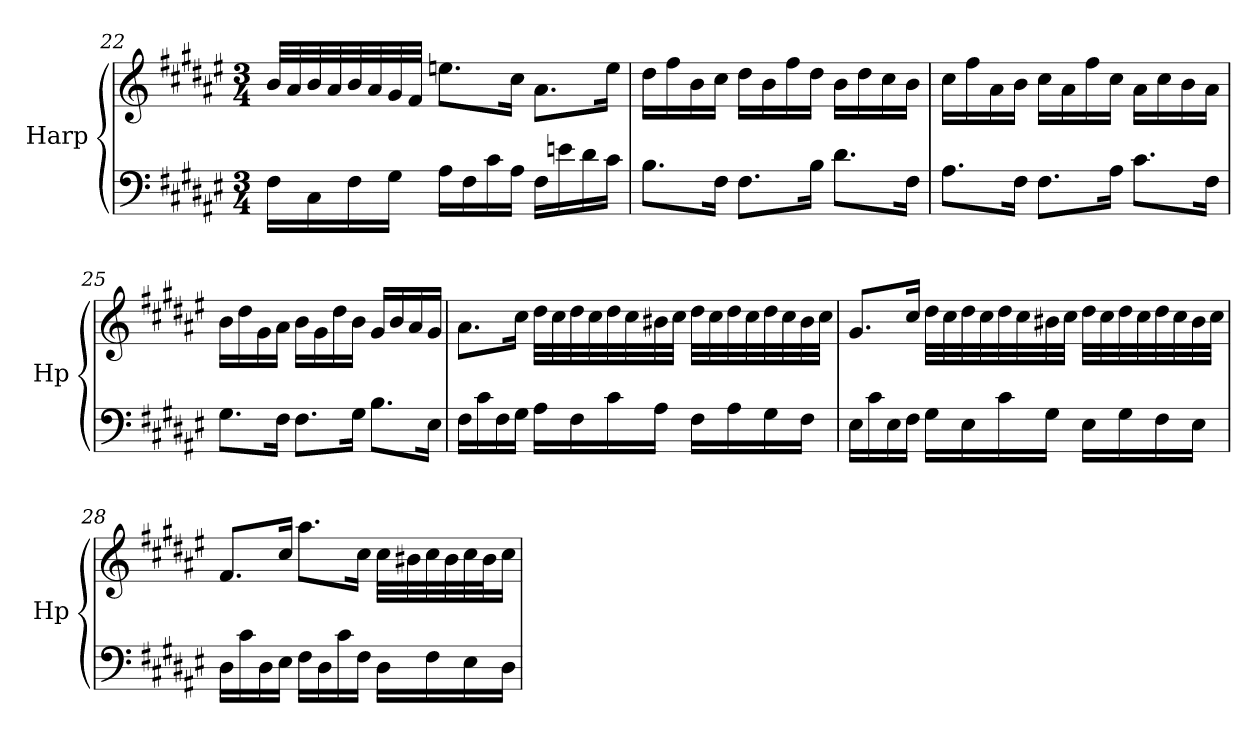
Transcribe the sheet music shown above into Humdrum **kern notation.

**kern	**kern
*part1	*part1
*staff2	*staff1
*I"Harp	*
*I'Hp	*
*clefF4	*clefG2
*k[f#c#g#d#a#e#]	*k[f#c#g#d#a#e#]
*M3/4	*M3/4
=22	=22
16F#\LL	32b/LLL
.	32a#/
16C#\	32b/
.	32a#/
16F#\	32b/
.	32a#/
16G#\JJ	32g#/
.	32f#/JJJ
16A#\LL	8.een\L
16F#\	.
16c#\	.
16A#\JJ	16cc#\Jk
16F#\LL	8.a#\L
16en\	.
16d#\	.
16c#\JJ	16ee\Jk
!!LO:LB:g=z
=23	=23
8.B\L	16dd#\LL
.	16ff#\
.	16b\
16F#\Jk	16cc#\JJ
8.F#\L	16dd#\LL
.	16b\
.	16ff#\
16B\Jk	16dd#\JJ
8.d#\L	16b\LL
.	16dd#\
.	16cc#\
16F#\Jk	16b\JJ
=24	=24
8.A#\L	16cc#\LL
.	16ff#\
.	16a#\
16F#\Jk	16b\JJ
8.F#\L	16cc#\LL
.	16a#\
.	16ff#\
16A#\Jk	16cc#\JJ
8.c#\L	16a#\LL
.	16cc#\
.	16b\
16F#\Jk	16a#\JJ
=25	=25
8.G#\L	16b\LL
.	16dd#\
.	16g#\
16F#\Jk	16a#\JJ
8.F#\L	16b\LL
.	16g#\
.	16dd#\
16G#\Jk	16b\JJ
8.B\L	16g#/LL
.	16b/
.	16a#/
16E#\Jk	16g#/JJ
!!LO:LB:g=z
=26	=26
16F#\LL	8.a#\L
16c#\	.
16F#\	.
16G#\JJ	16cc#\Jk
16A#\LL	32dd#\LLL
.	32cc#\
16F#\	32dd#\
.	32cc#\
16c#\	32dd#\
.	32cc#\
16A#\JJ	32b#X\
.	32cc#\JJJ
16F#\LL	32dd#\LLL
.	32cc#\
16A#\	32dd#\
.	32cc#\
16G#\	32dd#\
.	32cc#\
16F#\JJ	32b#\
.	32cc#\JJJ
=27	=27
16E#\LL	8.g#/L
16c#\	.
16E#\	.
16F#\JJ	16cc#/Jk
16G#\LL	32dd#\LLL
.	32cc#\
16E#\	32dd#\
.	32cc#\
16c#\	32dd#\
.	32cc#\
16G#\JJ	32b#X\
.	32cc#\JJJ
16E#\LL	32dd#\LLL
.	32cc#\
16G#\	32dd#\
.	32cc#\
16F#\	32dd#\
.	32cc#\
16E#\JJ	32b#\
.	32cc#\JJJ
!!LO:LB:g=z
=28	=28
16D#\LL	8.f#/L
16c#\	.
16D#\	.
16E#\JJ	16cc#/Jk
16F#\LL	8.aa#\L
16D#\	.
16c#\	.
16F#\JJ	16cc#\Jk
16D#\LL	32cc#\LLL
.	32b#X\
16F#\	32cc#\
.	32b#\
16E#\	32cc#\
.	32b#\J
16D#\JJ	16cc#\JJ
=	=
*-	*-
